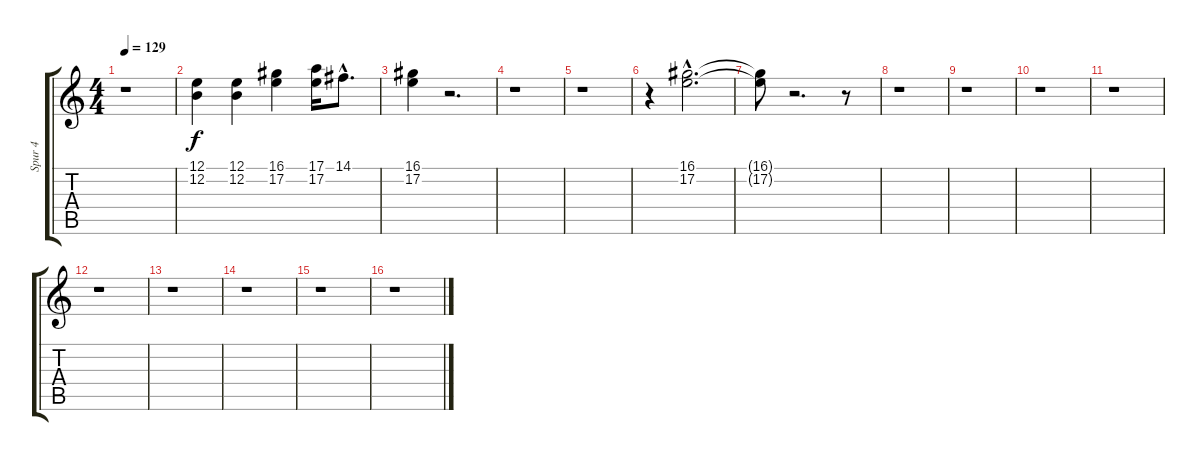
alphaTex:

\track ("Spur 4" "Spur 4") {instrument lead6voice}
\staff {score tabs}
\tuning (E4 B3 G3 D3 A2 E2) {hide}
\ts (4 4)
\tempo 129
\clef g2
\ks c
r.1{dy f} |
(12.1 12.2).4 (12.1 12.2).4 (16.1 17.2).4 (17.1 17.2).16 14.1{hac}.8{d} |
(16.1 17.2).4 r.2{d} |
r.1 |
r.1 |
r.4 (16.1{hac} 17.2{hac}).2{d} |
(16.1{t} 17.2{t}).8 r.2{d} r.8 |
r.1 |
r.1 |
r.1 |
r.1 |
r.1 |
r.1 |
r.1 |
r.1 |
r.1
